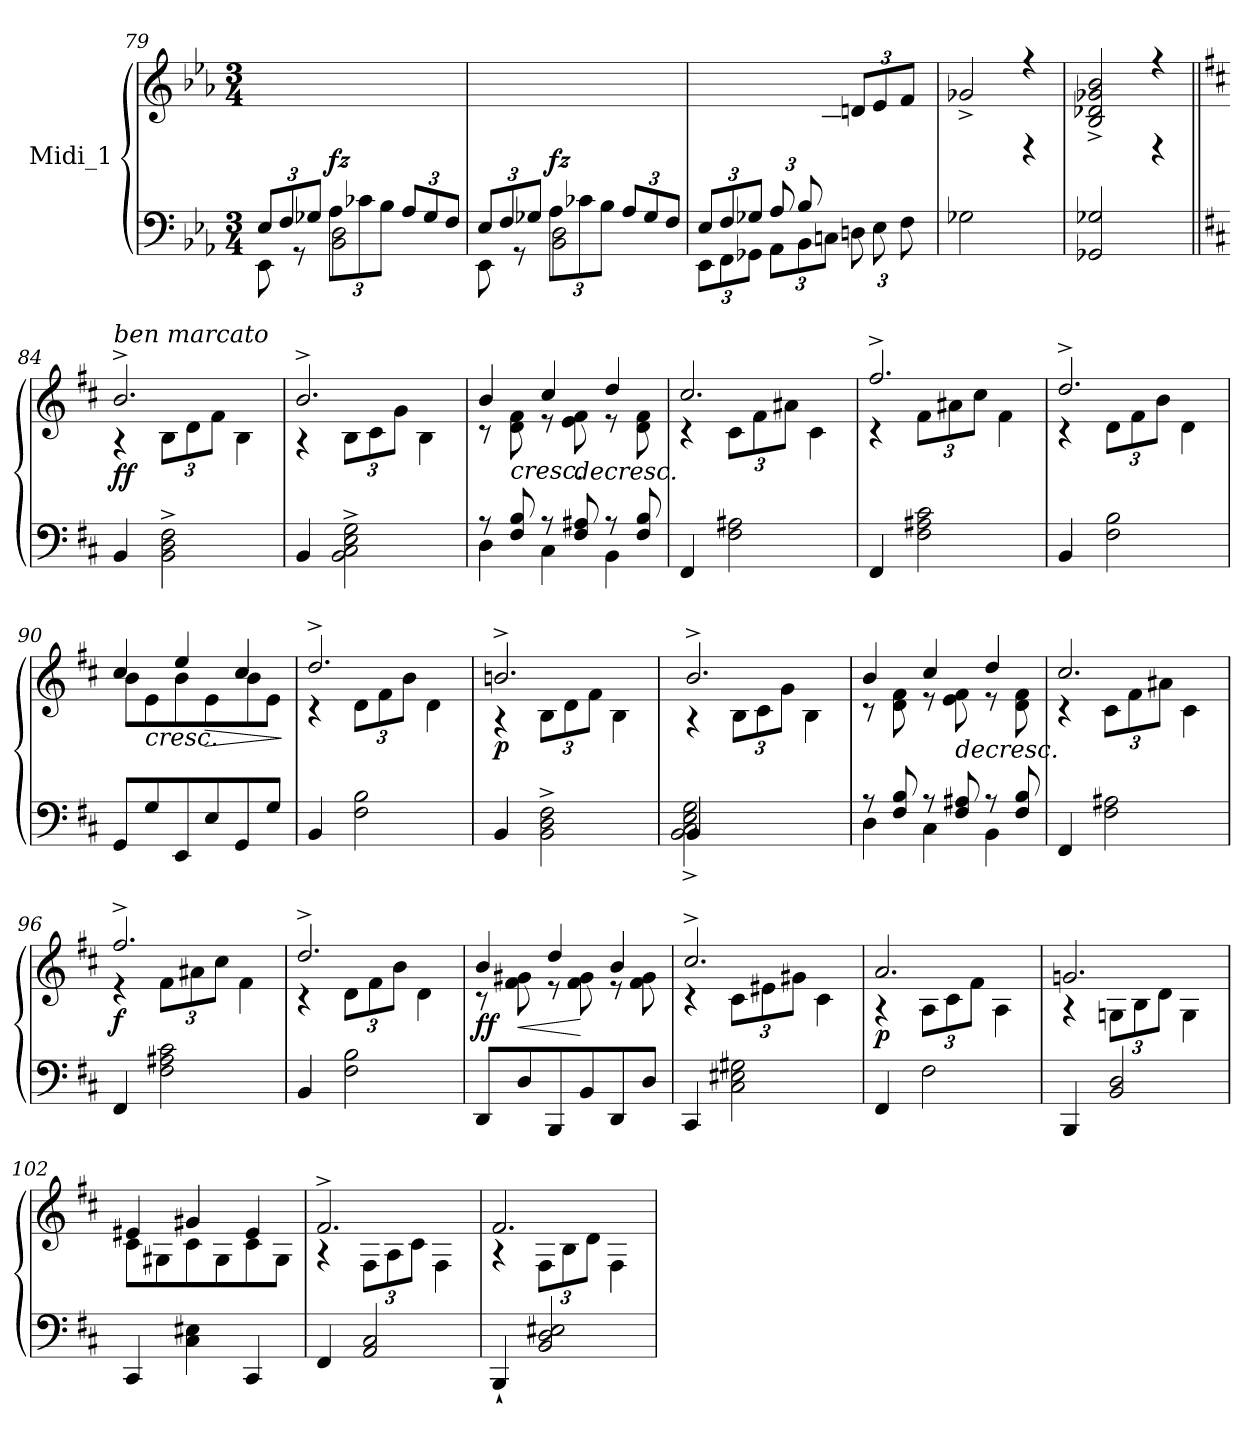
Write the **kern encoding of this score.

**kern	**kern	**dynam
*part1	*part1	*part1
*staff2	*staff1	*staff1/2
*I"Midi_1	*	*
!!LO:LB:g=z
*clefF4	*clefG2	*
*k[b-e-a-]	*k[b-e-a-]	*
*E-:	*E-:	*
*M3/4	*M3/4	*
*Xbrackettup	*	*
=79	=79	=79
*^	*	*
12E-/L	8EE-\	2ryy	.
12F/	.	.	.
.	8r	.	.
12G-X/J	.	.	.
!	!	!	!LO:DY:a=2
12A-\L	2BB-\ 2D\	.	fz
12c-X\	.	.	.
12B-\J	.	.	.
12A-/L	.	4ryy	.
12G-/	.	.	.
12F/J	.	.	.
=80	=80	=80	=80
12E-/L	8EE-\	2ryy	.
12F/	.	.	.
.	8r	.	.
12G-X/J	.	.	.
!	!	!	!LO:DY:a=2
12A-\L	2BB-\ 2D\	.	fz
12c-X\	.	.	.
12B-\J	.	.	.
12A-/L	.	4ryy	.
12G-/	.	.	.
12F/J	.	.	.
=81	=81	=81	=81
*	*	*^	*
12E-/L	12EE-\L	2ryy	12%5ryy	.
12F/	12FF\	.	.	.
12G-X/J	12GG-X\J	.	.	.
12A-/L	12AA-\L	.	.	.
12B-/	12BB-\	.	.	.
12ryy	12Cni\J	.	12cni\J	.
*	*	*Xbrackettup	*	*
12Dni\L	4ryy	12dni/L	4ryy	.
12E-\	.	12e-/	.	.
12F\J	.	12f/J	.	.
=82	=82	=82	=82	=82
2G-X\	2ryy	2g-X^/	2ryy	.
4ryy	4ryy	4r	4rD	.
=83	=83	=83	=83	=83
2GG-X/ 2G-X/	2ryy	2B-/^ 2d-X/^ 2g-X/^ 2b-/^	2ryy	.
4ryy	4ryy	4r	4rD	.
!!LO:PB:g=z	!!
=84||	=84||	=84||	=84||	=84||
*k[f#c#]	*	*k[f#c#]	*	*
*D:	*	*D:	*	*
!	!	!LO:TX:a:i:t=ben marcato	!	!
!	!	!	!	!LO:DY:b
4BB/	2ryy	2.b^/	4r	ff
2BB\^ 2D\^ 2F#\^	.	.	12B\L	.
.	.	.	12d\	.
.	.	.	12f#\J	.
.	4ryy	.	4B\	.
=85	=85	=85	=85	=85
4BB/	2ryy	2.b^/	4r	.
2BB\^ 2C#\^ 2E\^ 2G\^	.	.	12B\L	.
.	.	.	12c#\	.
.	.	.	12g\J	.
.	4ryy	.	4B\	.
=86	=86	=86	=86	=86
8r	4D\	4b/	8r	.
!	!	!	!	!LO:HP:b
8F#/ 8B/	.	.	8d\ 8f#\	<
8r	4C#\	4cc#/	8r	.
!	!	!	!	!LO:HP:b
8F#/ 8A#X/	.	.	8e\ 8f#\	>
8r	4BB\	4dd/	8r	.
8F#/ 8B/	.	.	8d\ 8f#\	.
=87	=87	=87	=87	=87
4FF#/	2ryy	2.cc#/	4r	.
2F#\ 2A#X\	.	.	12c#\L	.
.	.	.	12f#\	.
.	.	.	12a#X\J	.
.	4ryy	.	4c#\	.
=88	=88	=88	=88	=88
4FF#/	2ryy	2.ff#^/	4r	.
2F#\ 2A#X\ 2c#\	.	.	12f#\L	.
.	.	.	12a#X\	.
.	.	.	12cc#\J	.
.	4ryy	.	4f#\	.
=89	=89	=89	=89	=89
4BB/	2ryy	2.dd^/	4r	.
2F#\ 2B\	.	.	12d\L	.
.	.	.	12f#\	.
.	.	.	12b\J	.
.	4ryy	.	4d\	.
!!LO:LB:g=z	!!
=90	=90	=90	=90	=90
8GG/L	2ryy	4cc#/	8b\L	.
!	!	!	!	!LO:HP:b
8G/	.	.	8e\	<
8EE/	.	4ee/	8b\	.
!	!	!	!	!LO:HP:b
8E/	.	.	8e\	>
8GG/	4ryy	4cc#/	8b\	[
8G/J	.	.	8e\J	.
*v	*v	*	*	*
*	*v	*v	*
.	.	]
=91	=91	=91
*^	*^	*
4BB/	2ryy	2.dd^/	4r	.
2F#\ 2B\	.	.	12d\L	.
.	.	.	12f#\	.
.	.	.	12b\J	.
.	4ryy	.	4d\	.
=92	=92	=92	=92	=92
!	!	!	!	!LO:DY:b
4BB/	2ryy	2.bni^/	4r	p
2BB\^ 2D\^ 2F#\^	.	.	12B\L	.
.	.	.	12d\	.
.	.	.	12f#\J	.
.	4ryy	.	4B\	.
=93	=93	=93	=93	=93
4BB/	2BB\^ 2C#\^ 2E\^ 2G\^	2.b^/	4r	.
4ryy	.	.	12B\L	.
.	.	.	12c#\	.
.	.	.	12g\J	.
4ryy	4ryy	.	4B\	.
=94	=94	=94	=94	=94
8r	4D\	4b/	8r	.
8F#/ 8B/	.	.	8d\ 8f#\	.
8r	4C#\	4cc#/	8r	.
!	!	!	!	!LO:HP:n=1:b
8F#/ 8A#X/	.	.	8e\ 8f#\	] >
8r	4BB\	4dd/	8r	.
8F#/ 8B/	.	.	8d\ 8f#\	.
*v	*v	*	*	*
*	*v	*v	*
.	.	[
=95	=95	=95
*^	*^	*
4FF#/	2ryy	2.cc#/	4r	.
2F#\ 2A#X\	.	.	12c#\L	.
.	.	.	12f#\	.
.	.	.	12a#X\J	.
.	4ryy	.	4c#\	.
!!LO:LB:g=z	!!
=96	=96	=96	=96	=96
!	!	!	!	!LO:DY:b
*v	*v	*	*	*
4FF#/	2.ff#^/	4r	f
2F#\ 2A#X\ 2c#\	.	12f#\L	.
.	.	12a#X\	.
.	.	12cc#\J	.
.	.	4f#\	.
=97	=97	=97	=97
4BB/	2.dd^/	4r	.
2F#\ 2B\	.	12d\L	.
.	.	12f#\	.
.	.	12b\J	.
.	.	4d\	.
=98	=98	=98	=98
!	!	!	!LO:DY:b
8DD/L	4b/	8r	ff
!	!	!	!LO:HP:b
8D/	.	8f#\ 8g#X\	<
8BBB/	4dd/	8r	.
8BB/	.	8f#\ 8g#i\	[
8DD/	4b/	8r	.
8D/J	.	8f#\ 8g#i\	.
*	*v	*v	*
.	.	]
=99	=99	=99
*	*^	*
4CC#/	2.cc#^/	4r	.
2C#\ 2E#X\ 2G#X\	.	12c#\L	.
.	.	12e#X\	.
.	.	12g#X\J	.
.	.	4c#\	.
=100	=100	=100	=100
!	!	!	!LO:DY:b
4FF#/	2.a/	4r	p
2F#\	.	12A\L	.
.	.	12c#\	.
.	.	12f#\J	.
.	.	4A\	.
!!LO:LB:g=z	!!
=101	=101	=101	=101
4BBB/	2.gni/	4r	.
2BB/ 2D/	.	12Gni\L	.
.	.	12B\	.
.	.	12d\J	.
.	.	4G\	.
=102	=102	=102	=102
4CC#/	4e#X/	8c#\L	.
.	.	8G#X\	.
4C#\ 4E#X\	4g#X/	8c#\	.
.	.	8G#\	.
4CC#/	4e#/	8c#\	.
.	.	8G#\J	.
=103	=103	=103	=103
4FF#/	2.f#^/	4r	.
2AA/ 2C#/	.	12F#\L	.
.	.	12A\	.
.	.	12c#\J	.
.	.	4F#\	.
=104	=104	=104	=104
4BBB`/	2.f#/	4r	.
2BB/ 2D/ 2E#X/	.	12F#\L	.
.	.	12B\	.
.	.	12d\J	.
.	.	4F#\	.
*	*v	*v	*
=	=	=
*-	*-	*-
